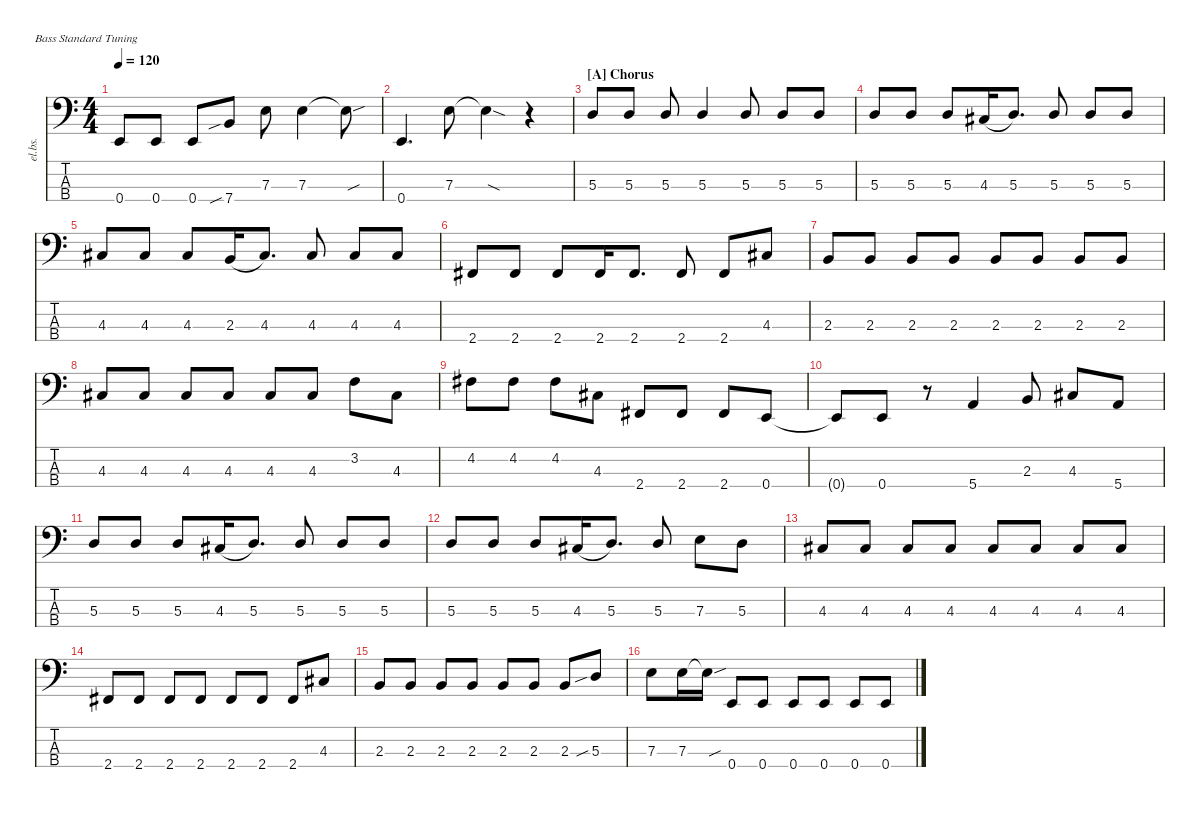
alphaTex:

\defaultSystemsLayout 4
\hideDynamics
\bracketExtendMode nobrackets
\track ("Electric Bass" "el.bs.") {instrument electricbassfinger}
\staff {score tabs}
\tuning (G2 D2 A1 E1)
\ts (4 4)
\tempo 120
\clef f4
\ks c
0.4.8{dy mf beam Up} 0.4.8{beam Up} 0.4.8{beam Up} 7.4{sib}.8{beam Up} 7.3.8{beam Down} 7.3.4{beam Down} 7.3{sou t}.8{beam Down} |
0.4.4{d beam Up} 7.3.8{beam Down} 7.3{sod t}.4{beam Down} r.4{beam Down} |
\section ("A" "Chorus")
5.3.8{beam Up} 5.3.8{beam Up} 5.3.8{beam Up} 5.3.4{beam Up} 5.3.8{beam Up} 5.3.8{beam Up} 5.3.8{beam Up} |
5.3.8{beam Up} 5.3.8{beam Up} 5.3.8{beam Up} 4.3{acc #}.16{legatoorigin beam Up} 5.3.8{d beam Up} 5.3.8{beam Up} 5.3.8{beam Up} 5.3.8{beam Up} |
4.3{acc #}.8{beam Up} 4.3{acc #}.8{beam Up} 4.3{acc #}.8{beam Up} 2.3.16{legatoorigin beam Up} 4.3{acc #}.8{d beam Up} 4.3{acc #}.8{beam Up} 4.3{acc #}.8{beam Up} 4.3{acc #}.8{beam Up} |
2.4{acc #}.8{beam Up} 2.4{acc #}.8{beam Up} 2.4{acc #}.8{beam Up} 2.4{acc #}.16{beam Up} 2.4{acc #}.8{d beam Up} 2.4{acc #}.8{beam Up} 2.4{acc #}.8{beam Up} 4.3{acc #}.8{beam Up} |
2.3.8{beam Up} 2.3.8{beam Up} 2.3.8{beam Up} 2.3.8{beam Up} 2.3.8{beam Up} 2.3.8{beam Up} 2.3.8{beam Up} 2.3.8{beam Up} |
4.3{acc #}.8{beam Up} 4.3{acc #}.8{beam Up} 4.3{acc #}.8{beam Up} 4.3{acc #}.8{beam Up} 4.3{acc #}.8{beam Up} 4.3{acc #}.8{beam Up} 3.2.8{beam Down} 4.3{acc #}.8{beam Down} |
4.2{acc #}.8{beam Down} 4.2{acc #}.8{beam Down} 4.2{acc #}.8{beam Down} 4.3{acc #}.8{beam Down} 2.4{acc #}.8{beam Up} 2.4{acc #}.8{beam Up} 2.4{acc #}.8{beam Up} 0.4.8{beam Up} |
0.4{t}.8{beam Up} 0.4.8{beam Up} r.8{beam Down} 5.4.4{beam Up} 2.3.8{beam Up} 4.3{acc #}.8{beam Up} 5.4.8{beam Up} |
5.3.8{beam Up} 5.3.8{beam Up} 5.3.8{beam Up} 4.3{acc #}.16{legatoorigin beam Up} 5.3.8{d beam Up} 5.3.8{beam Up} 5.3.8{beam Up} 5.3.8{beam Up} |
5.3.8{beam Up} 5.3.8{beam Up} 5.3.8{beam Up} 4.3{acc #}.16{legatoorigin beam Up} 5.3.8{d beam Up} 5.3.8{beam Up} 7.3.8{beam Down} 5.3.8{beam Down} |
4.3{acc #}.8{beam Up} 4.3{acc #}.8{beam Up} 4.3{acc #}.8{beam Up} 4.3{acc #}.8{beam Up} 4.3{acc #}.8{beam Up} 4.3{acc #}.8{beam Up} 4.3{acc #}.8{beam Up} 4.3{acc #}.8{beam Up} |
2.4{acc #}.8{beam Up} 2.4{acc #}.8{beam Up} 2.4{acc #}.8{beam Up} 2.4{acc #}.8{beam Up} 2.4{acc #}.8{beam Up} 2.4{acc #}.8{beam Up} 2.4{acc #}.8{beam Up} 4.3{acc #}.8{beam Up} |
2.3.8{beam Up} 2.3.8{beam Up} 2.3.8{beam Up} 2.3.8{beam Up} 2.3.8{beam Up} 2.3.8{beam Up} 2.3.8{beam Up} 5.3{sib}.8{beam Up} |
7.3.8{beam Down} 7.3.16{beam Down} 7.3{sou t}.16{beam Down} 0.4.8{beam Up} 0.4.8{beam Up} 0.4.8{beam Up} 0.4.8{beam Up} 0.4.8{beam Up} 0.4.8{beam Up}
